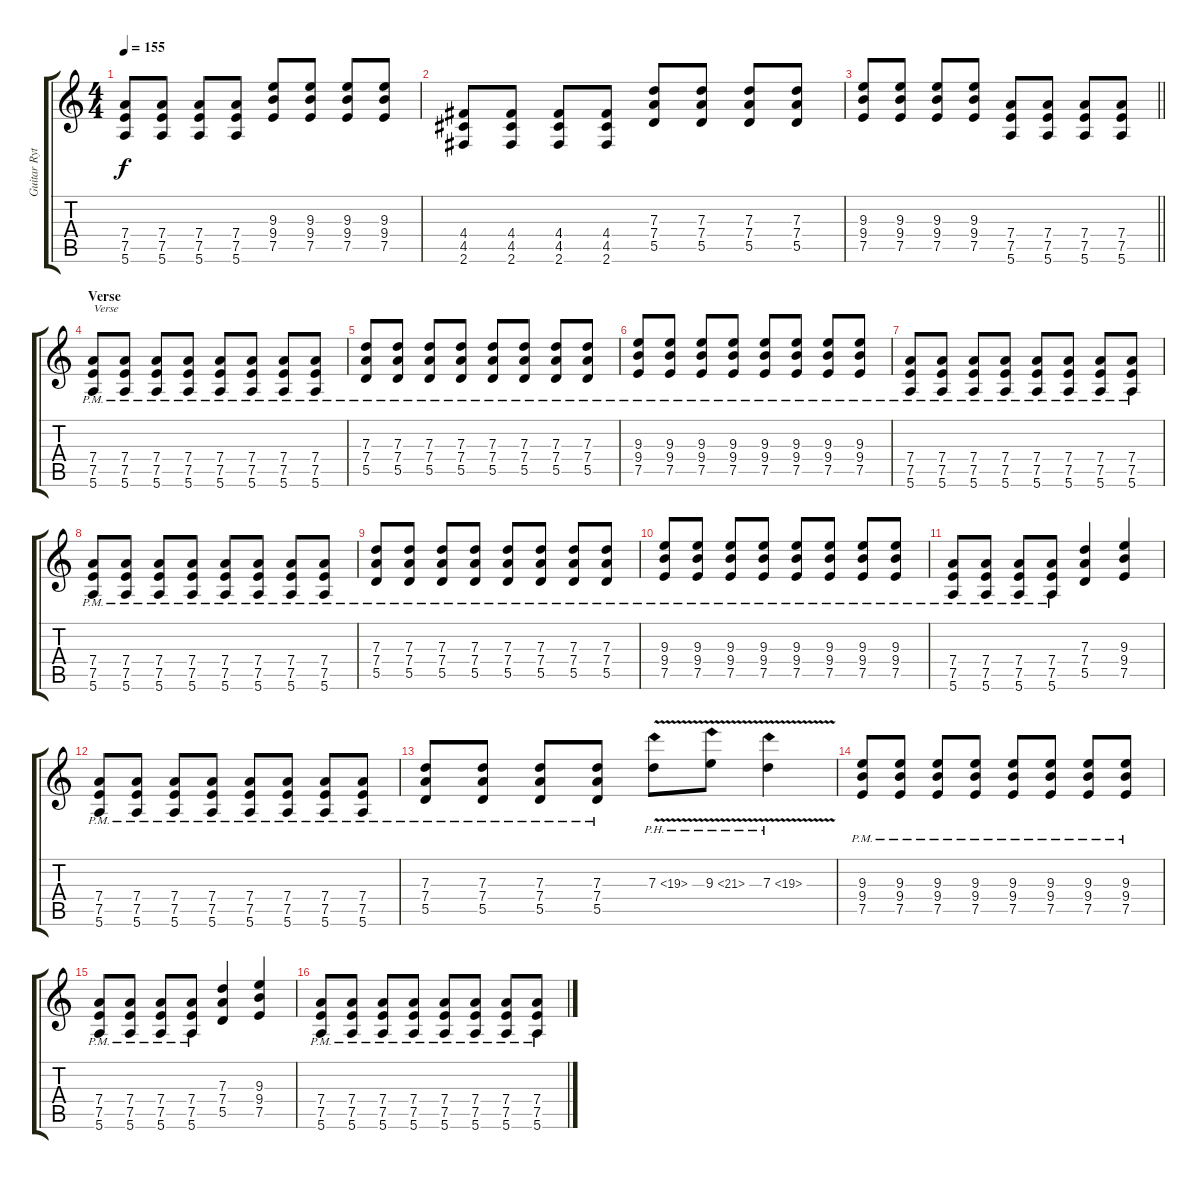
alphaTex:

\track ("Guitar Rythm" "Guitar Ryt") {instrument electricguitarjazz}
\staff {score tabs}
\tuning (E4 B3 G3 D3 A2 E2) {hide}
\ts (4 4)
\tempo 155
\clef g2
\ks c
(7.4 7.5 5.6).8{dy f} (7.4 7.5 5.6).8 (7.4 7.5 5.6).8 (7.4 7.5 5.6).8 (9.3 9.4 7.5).8 (9.3 9.4 7.5).8 (9.3 9.4 7.5).8 (9.3 9.4 7.5).8 |
(4.4 4.5 2.6).8 (4.4 4.5 2.6).8 (4.4 4.5 2.6).8 (4.4 4.5 2.6).8 (7.3 7.4 5.5).8 (7.3 7.4 5.5).8 (7.3 7.4 5.5).8 (7.3 7.4 5.5).8 |
\barLineRight lightlight
(9.3 9.4 7.5).8 (9.3 9.4 7.5).8 (9.3 9.4 7.5).8 (9.3 9.4 7.5).8 (7.4 7.5 5.6).8 (7.4 7.5 5.6).8 (7.4 7.5 5.6).8 (7.4 7.5 5.6).8 |
\section ("" "Verse")
(7.4{pm} 7.5{pm} 5.6{pm}).8{txt "Verse"} (7.4{pm} 7.5{pm} 5.6{pm}).8 (7.4{pm} 7.5{pm} 5.6{pm}).8 (7.4{pm} 7.5{pm} 5.6{pm}).8 (7.4{pm} 7.5{pm} 5.6{pm}).8 (7.4{pm} 7.5{pm} 5.6{pm}).8 (7.4{pm} 7.5{pm} 5.6{pm}).8 (7.4{pm} 7.5{pm} 5.6{pm}).8 |
(7.3{pm} 7.4{pm} 5.5{pm}).8 (7.3{pm} 7.4{pm} 5.5{pm}).8 (7.3{pm} 7.4{pm} 5.5{pm}).8 (7.3{pm} 7.4{pm} 5.5{pm}).8 (7.3{pm} 7.4{pm} 5.5{pm}).8 (7.3{pm} 7.4{pm} 5.5{pm}).8 (7.3{pm} 7.4{pm} 5.5{pm}).8 (7.3{pm} 7.4{pm} 5.5{pm}).8 |
(9.3{pm} 9.4{pm} 7.5{pm}).8 (9.3{pm} 9.4{pm} 7.5{pm}).8 (9.3{pm} 9.4{pm} 7.5{pm}).8 (9.3{pm} 9.4{pm} 7.5{pm}).8 (9.3{pm} 9.4{pm} 7.5{pm}).8 (9.3{pm} 9.4{pm} 7.5{pm}).8 (9.3{pm} 9.4{pm} 7.5{pm}).8 (9.3{pm} 9.4{pm} 7.5{pm}).8 |
(7.4{pm} 7.5{pm} 5.6{pm}).8 (7.4{pm} 7.5{pm} 5.6{pm}).8 (7.4{pm} 7.5{pm} 5.6{pm}).8 (7.4{pm} 7.5{pm} 5.6{pm}).8 (7.4{pm} 7.5{pm} 5.6{pm}).8 (7.4{pm} 7.5{pm} 5.6{pm}).8 (7.4{pm} 7.5{pm} 5.6{pm}).8 (7.4{pm} 7.5{pm} 5.6{pm}).8 |
(7.4{pm} 7.5{pm} 5.6{pm}).8 (7.4{pm} 7.5{pm} 5.6{pm}).8 (7.4{pm} 7.5{pm} 5.6{pm}).8 (7.4{pm} 7.5{pm} 5.6{pm}).8 (7.4{pm} 7.5{pm} 5.6{pm}).8 (7.4{pm} 7.5{pm} 5.6{pm}).8 (7.4{pm} 7.5{pm} 5.6{pm}).8 (7.4{pm} 7.5{pm} 5.6{pm}).8 |
(7.3{pm} 7.4{pm} 5.5{pm}).8 (7.3{pm} 7.4{pm} 5.5{pm}).8 (7.3{pm} 7.4{pm} 5.5{pm}).8 (7.3{pm} 7.4{pm} 5.5{pm}).8 (7.3{pm} 7.4{pm} 5.5{pm}).8 (7.3{pm} 7.4{pm} 5.5{pm}).8 (7.3{pm} 7.4{pm} 5.5{pm}).8 (7.3{pm} 7.4{pm} 5.5{pm}).8 |
(9.3{pm} 9.4{pm} 7.5{pm}).8 (9.3{pm} 9.4{pm} 7.5{pm}).8 (9.3{pm} 9.4{pm} 7.5{pm}).8 (9.3{pm} 9.4{pm} 7.5{pm}).8 (9.3{pm} 9.4{pm} 7.5{pm}).8 (9.3{pm} 9.4{pm} 7.5{pm}).8 (9.3{pm} 9.4{pm} 7.5{pm}).8 (9.3{pm} 9.4{pm} 7.5{pm}).8 |
(7.4{pm} 7.5{pm} 5.6{pm}).8 (7.4{pm} 7.5{pm} 5.6{pm}).8 (7.4{pm} 7.5{pm} 5.6{pm}).8 (7.4{pm} 7.5{pm} 5.6{pm}).8 (7.3 7.4 5.5).4 (9.3 9.4 7.5).4 |
(7.4{pm} 7.5{pm} 5.6{pm}).8 (7.4{pm} 7.5{pm} 5.6{pm}).8 (7.4{pm} 7.5{pm} 5.6{pm}).8 (7.4{pm} 7.5{pm} 5.6{pm}).8 (7.4{pm} 7.5{pm} 5.6{pm}).8 (7.4{pm} 7.5{pm} 5.6{pm}).8 (7.4{pm} 7.5{pm} 5.6{pm}).8 (7.4{pm} 7.5{pm} 5.6{pm}).8 |
(7.3{pm} 7.4{pm} 5.5{pm}).8 (7.3{pm} 7.4{pm} 5.5{pm}).8 (7.3{pm} 7.4{pm} 5.5{pm}).8 (7.3{pm} 7.4{pm} 5.5{pm}).8 7.3{ph 12 v}.8 9.3{ph 12 v}.8 7.3{ph 12 v}.4 |
(9.3{pm} 9.4{pm} 7.5{pm}).8 (9.3{pm} 9.4{pm} 7.5{pm}).8 (9.3{pm} 9.4{pm} 7.5{pm}).8 (9.3{pm} 9.4{pm} 7.5{pm}).8 (9.3{pm} 9.4{pm} 7.5{pm}).8 (9.3{pm} 9.4{pm} 7.5{pm}).8 (9.3{pm} 9.4{pm} 7.5{pm}).8 (9.3{pm} 9.4{pm} 7.5{pm}).8 |
(7.4{pm} 7.5{pm} 5.6{pm}).8 (7.4{pm} 7.5{pm} 5.6{pm}).8 (7.4{pm} 7.5{pm} 5.6{pm}).8 (7.4{pm} 7.5{pm} 5.6{pm}).8 (7.3 7.4 5.5).4 (9.3 9.4 7.5).4 |
(7.4{pm} 7.5{pm} 5.6{pm}).8 (7.4{pm} 7.5{pm} 5.6{pm}).8 (7.4{pm} 7.5{pm} 5.6{pm}).8 (7.4{pm} 7.5{pm} 5.6{pm}).8 (7.4{pm} 7.5{pm} 5.6{pm}).8 (7.4{pm} 7.5{pm} 5.6{pm}).8 (7.4{pm} 7.5{pm} 5.6{pm}).8 (7.4{pm} 7.5{pm} 5.6{pm}).8
